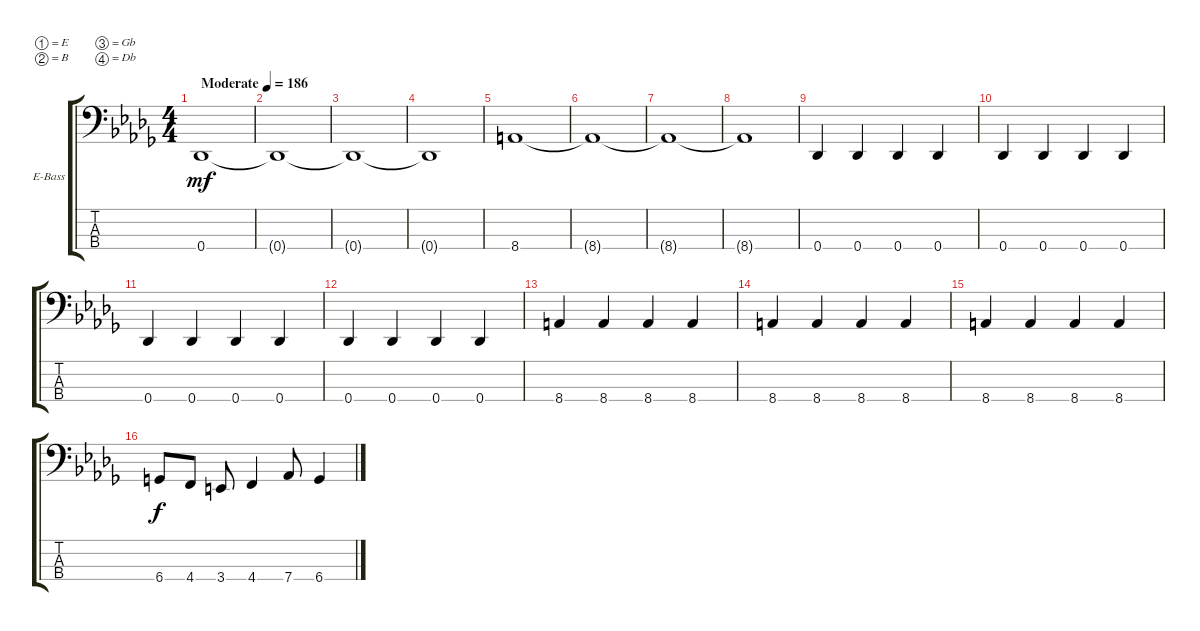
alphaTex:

\bracketExtendMode groupsimilarinstruments
\firstSystemTrackNameOrientation horizontal
\otherSystemsTrackNameOrientation horizontal
\track (" Bass" "E-Bass") {instrument electricbassfinger}
\staff {score tabs}
\tuning (E2 B1 Gb1 Db1)
\ts (4 4)
\beaming (8 2 2 2 2)
\tempo (186 "Moderate")
\clef f4
\scale
0.554745
\ks db
0.4.1{dy mf instrument electricbassfinger} |
\scale
0.222628 0.4{t}.1 |
\scale
0.222628 0.4{t}.1 |
\scale
0.333333 0.4{t}.1 |
\scale
0.333333 8.4.1 |
\scale
0.333333 8.4{t}.1 |
\scale
0.333333 8.4{t}.1 |
\scale
0.333333 8.4{t}.1 |
\scale
0.333333 0.4.4 0.4.4 0.4.4 0.4.4 |
\scale
0.333333 0.4.4 0.4.4 0.4.4 0.4.4 |
\scale
0.333333 0.4.4 0.4.4 0.4.4 0.4.4 |
\scale
0.333333 0.4.4 0.4.4 0.4.4 0.4.4 |
\scale
0.333333 8.4.4 8.4.4 8.4.4 8.4.4 |
\scale
0.333333 8.4.4 8.4.4 8.4.4 8.4.4 |
\scale
0.333333 8.4.4 8.4.4 8.4.4 8.4.4 |
\scale
0.333333 6.4.8{dy f} 4.4.8 3.4.8 4.4.4 7.4.8 6.4.4
